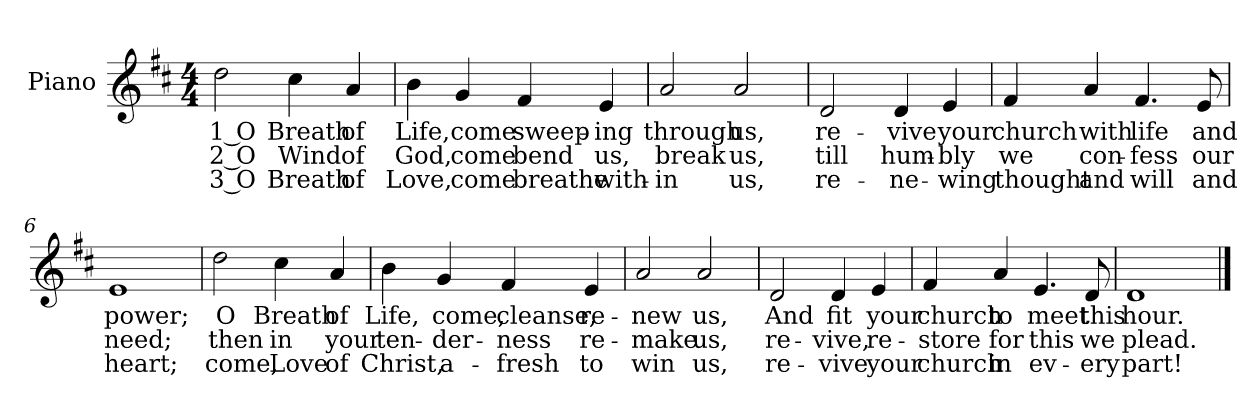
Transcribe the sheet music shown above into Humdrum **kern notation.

**kern	**text	**text	**text
*part1	*part1	*part1	*part1
*staff1	*staff1	*staff1	*staff1
*I"Piano	*	*	*
*I'Pno.	*	*	*
!!LO:PB:g=z
*clefG2	*	*	*
*k[f#c#]	*	*	*
*D:	*	*	*
*M4/4	*	*	*
=1	=1	=1	=1
!	!LO:LY:b:color=#000000	!LO:LY:b:color=#000000	!LO:LY:b:color=#000000
2ddi\	1 O	2 O	3 O
!	!LO:LY:b:color=#000000	!LO:LY:b:color=#000000	!LO:LY:b:color=#000000
4cc#i\	Breath	Wind	Breath
!	!LO:LY:b:color=#000000	!LO:LY:b:color=#000000	!LO:LY:b:color=#000000
4ai/	of	of	of
=2	=2	=2	=2
!	!LO:LY:b:color=#000000	!LO:LY:b:color=#000000	!LO:LY:b:color=#000000
4bi\	Life,	God,	Love,
!	!LO:LY:b:color=#000000	!LO:LY:b:color=#000000	!LO:LY:b:color=#000000
4gi/	come	come	come
!	!LO:LY:b:color=#000000	!LO:LY:b:color=#000000	!LO:LY:b:color=#000000
4f#i/	sweep-	bend	breathe
!	!LO:LY:b:color=#000000	!LO:LY:b:color=#000000	!LO:LY:b:color=#000000
4ei/	-ing	us,	with-
=3	=3	=3	=3
!	!LO:LY:b:color=#000000	!LO:LY:b:color=#000000	!LO:LY:b:color=#000000
2ai/	through	break	-in
!	!LO:LY:b:color=#000000	!LO:LY:b:color=#000000	!LO:LY:b:color=#000000
2ai/	us,	us,	us,
!!LO:LB:g=z
=4	=4	=4	=4
!	!LO:LY:b:color=#000000	!LO:LY:b:color=#000000	!LO:LY:b:color=#000000
2di/	re-	till	re-
!	!LO:LY:b:color=#000000	!LO:LY:b:color=#000000	!LO:LY:b:color=#000000
4di/	-vive	hum-	-ne-
!	!LO:LY:b:color=#000000	!LO:LY:b:color=#000000	!LO:LY:b:color=#000000
4ei/	your	-bly	-wing
=5	=5	=5	=5
!	!LO:LY:b:color=#000000	!LO:LY:b:color=#000000	!LO:LY:b:color=#000000
4f#i/	church	we	thought
!	!LO:LY:b:color=#000000	!LO:LY:b:color=#000000	!LO:LY:b:color=#000000
4ai/	with	con-	and
!	!LO:LY:b:color=#000000	!LO:LY:b:color=#000000	!LO:LY:b:color=#000000
4.f#i/	life	-fess	will
!	!LO:LY:b:color=#000000	!LO:LY:b:color=#000000	!LO:LY:b:color=#000000
8ei/	and	our	and
=6	=6	=6	=6
!	!LO:LY:b:color=#000000	!LO:LY:b:color=#000000	!LO:LY:b:color=#000000
1ei	power;	need;	heart;
=7	=7	=7	=7
!	!LO:LY:b:color=#000000	!LO:LY:b:color=#000000	!LO:LY:b:color=#000000
2ddi\	O	then	come,
!	!LO:LY:b:color=#000000	!LO:LY:b:color=#000000	!LO:LY:b:color=#000000
4cc#i\	Breath	in	Love
!	!LO:LY:b:color=#000000	!LO:LY:b:color=#000000	!LO:LY:b:color=#000000
4ai/	of	your	of
!!LO:LB:g=z
=8	=8	=8	=8
!	!LO:LY:b:color=#000000	!LO:LY:b:color=#000000	!LO:LY:b:color=#000000
4bi\	Life,	ten-	Christ,
!	!LO:LY:b:color=#000000	!LO:LY:b:color=#000000	!LO:LY:b:color=#000000
4gi/	come,	-der-	a-
!	!LO:LY:b:color=#000000	!LO:LY:b:color=#000000	!LO:LY:b:color=#000000
4f#i/	cleanse,	-ness	-fresh
!	!LO:LY:b:color=#000000	!LO:LY:b:color=#000000	!LO:LY:b:color=#000000
4ei/	re-	re-	to
=9	=9	=9	=9
!	!LO:LY:b:color=#000000	!LO:LY:b:color=#000000	!LO:LY:b:color=#000000
2ai/	-new	-make	win
!	!LO:LY:b:color=#000000	!LO:LY:b:color=#000000	!LO:LY:b:color=#000000
2ai/	us,	us,	us,
!!LO:LB:g=z
=10	=10	=10	=10
!	!LO:LY:b:color=#000000	!LO:LY:b:color=#000000	!LO:LY:b:color=#000000
2di/	And	re-	re-
!	!LO:LY:b:color=#000000	!LO:LY:b:color=#000000	!LO:LY:b:color=#000000
4di/	fit	-vive,	-vive
!	!LO:LY:b:color=#000000	!LO:LY:b:color=#000000	!LO:LY:b:color=#000000
4ei/	your	re-	your
=11	=11	=11	=11
!	!LO:LY:b:color=#000000	!LO:LY:b:color=#000000	!LO:LY:b:color=#000000
4f#i/	church	-store	church
!	!LO:LY:b:color=#000000	!LO:LY:b:color=#000000	!LO:LY:b:color=#000000
4ai/	to	for	in
!	!LO:LY:b:color=#000000	!LO:LY:b:color=#000000	!LO:LY:b:color=#000000
4.ei/	meet	this	ev-
!	!LO:LY:b:color=#000000	!LO:LY:b:color=#000000	!LO:LY:b:color=#000000
8di/	this	we	-ery
=12	=12	=12	=12
!	!LO:LY:b:color=#000000	!LO:LY:b:color=#000000	!LO:LY:b:color=#000000
1di	hour.	plead.	part!
==	==	==	==
*-	*-	*-	*-
